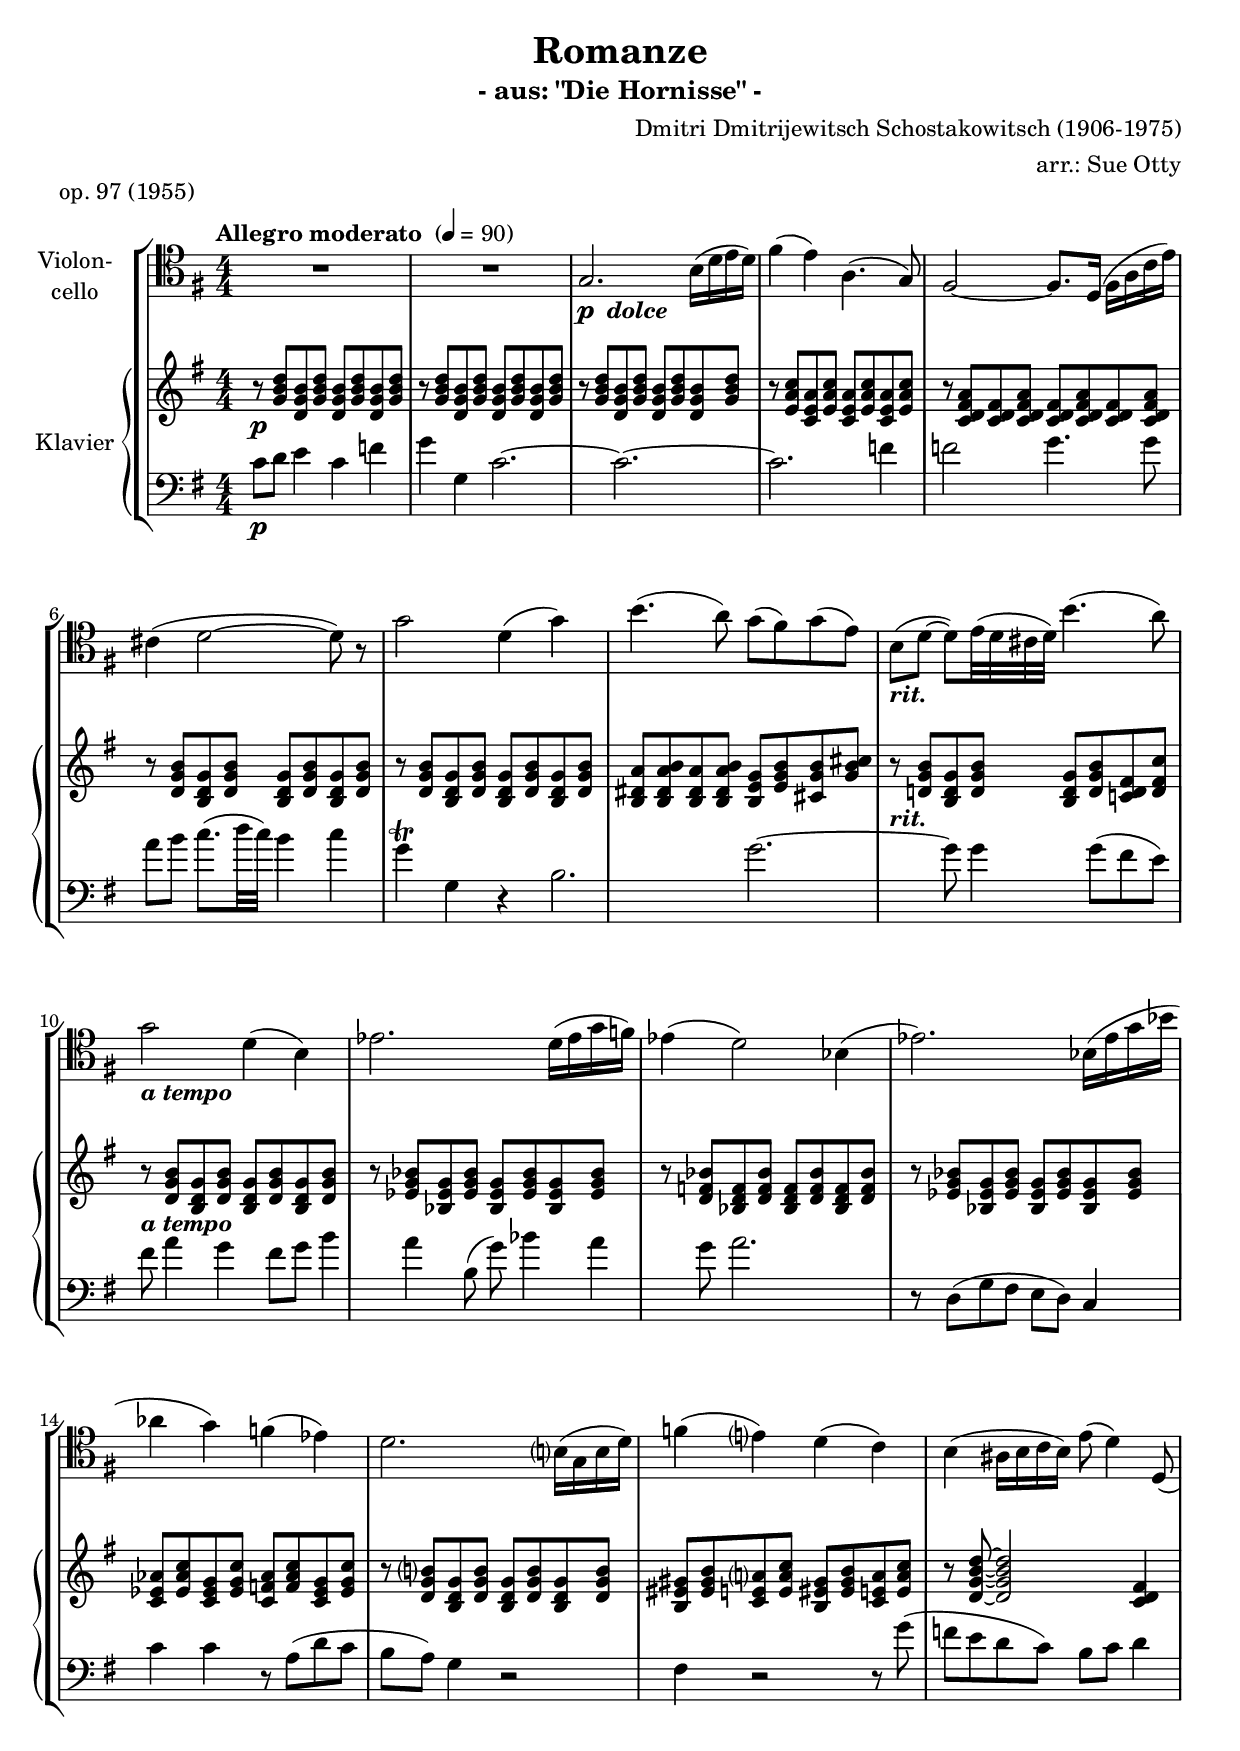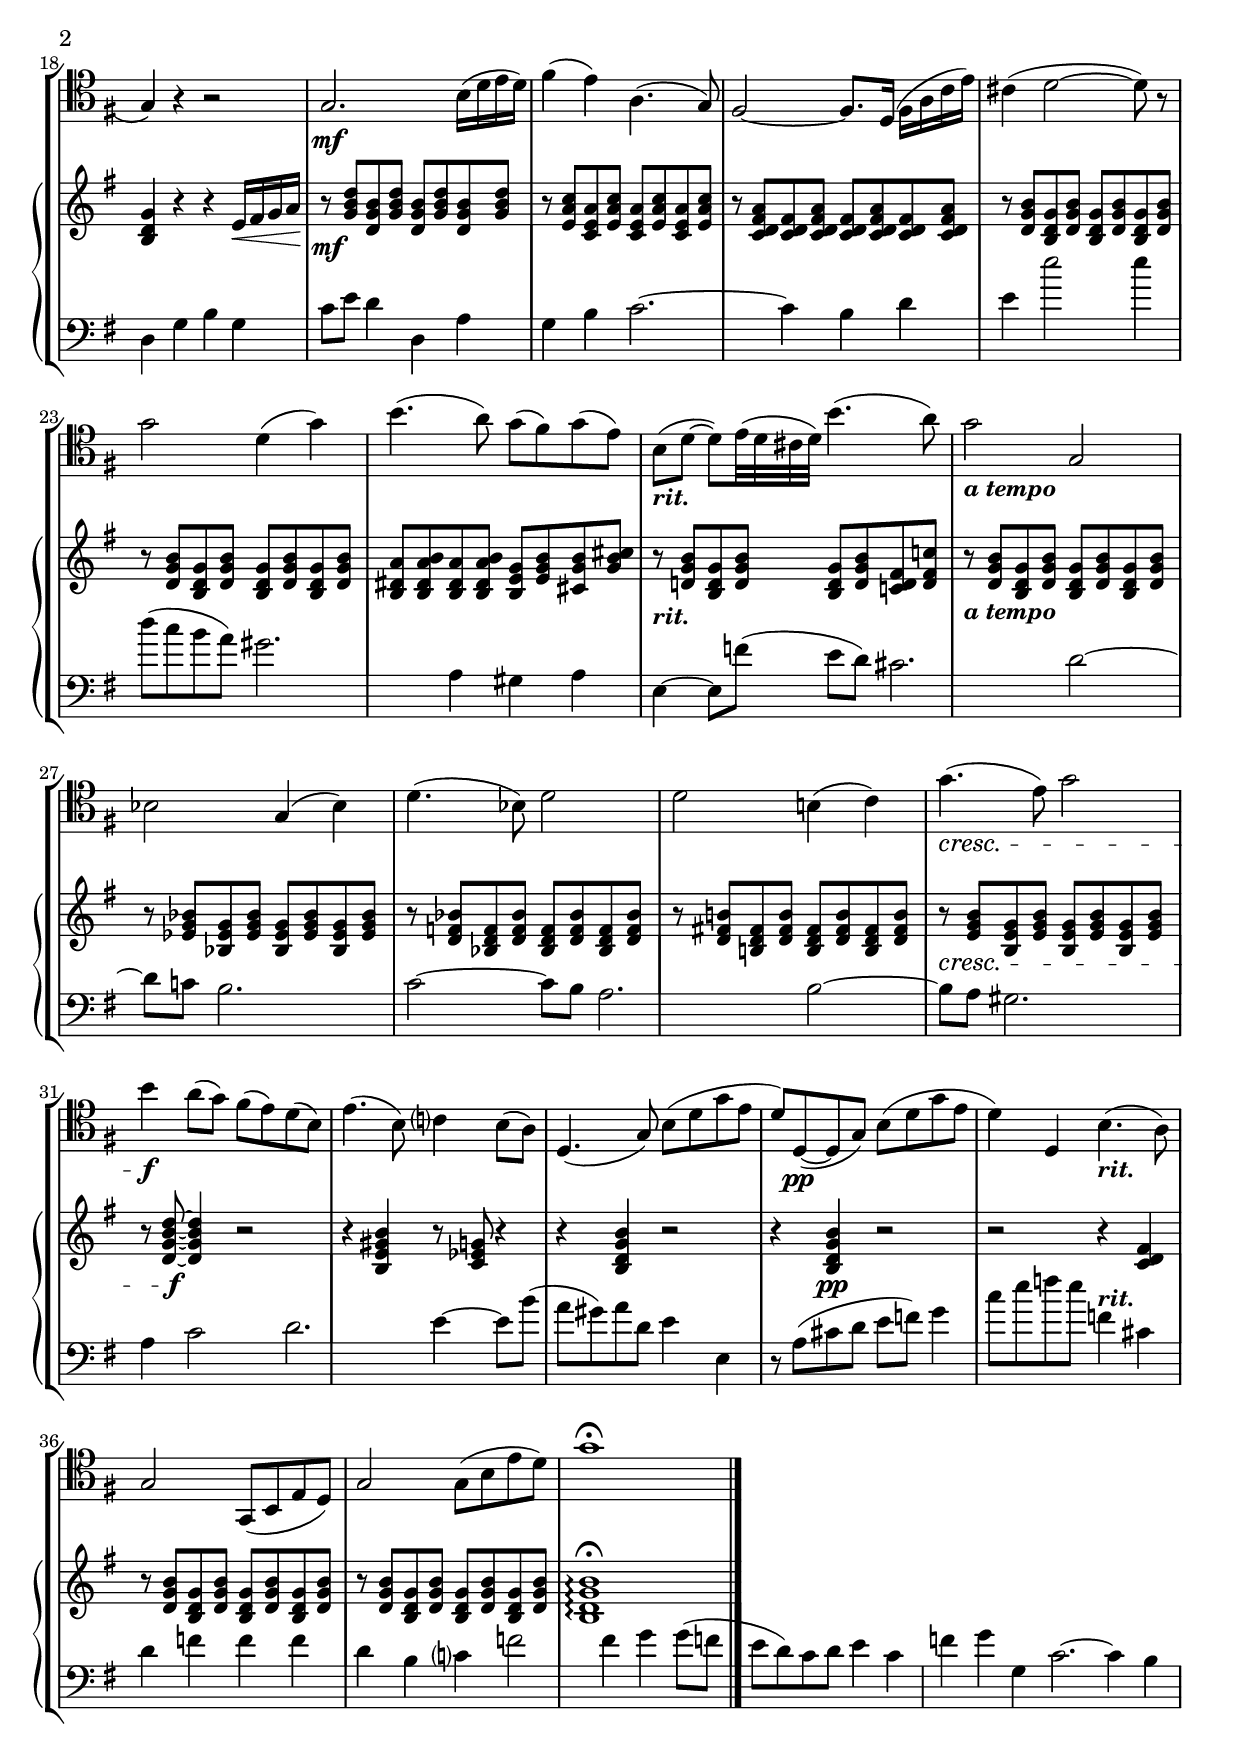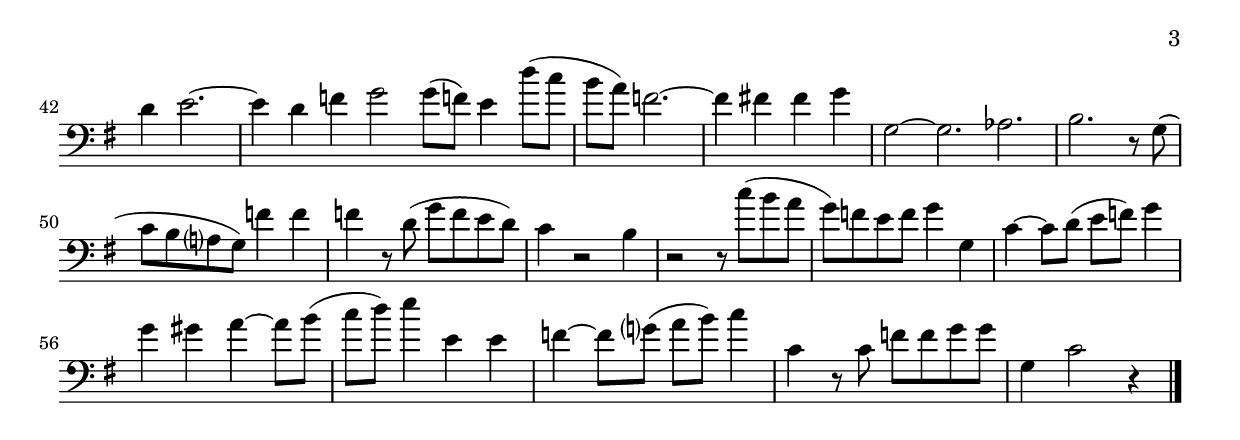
\version "2.18.2"
\include "deutsch.ly"
  
#(set-global-staff-size 20)

\header {
  title     = "Romanze"
  subtitle  = "- aus: \"Die Hornisse\" -"
  composer  = "Dmitri Dmitrijewitsch Schostakowitsch (1906-1975)"
  arranger  = "arr.: Sue Otty"
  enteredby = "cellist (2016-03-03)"
  piece     = "op. 97 (1955)"
}

voiceconsts = {
  \time 4/4
  \key d \major
  \tempo "Allegro moderato " 4=90
 \numericTimeSignature
  \compressFullBarRests
  % Set default beaming for all staves
  %\set Timing.beamExceptions = #'()
  %\set Timing.baseMoment     = #(ly:make-moment 1 8)
  %\set Timing.beatStructure  = #'(2 2 2 3)
}

%mikl = "harpsichord"
mikl = "acoustic grand"
% mist = "trumpet"
mist = "string ensemble 1"
%mikl = "accordion"
%mikl = "concertina"
%miba = "bassoon"
miba = "drawbar organ"

atem = \markup \bold \italic "a tempo"
pdol = \markup { \dynamic p \bold \italic " dolce" }
rit  = \markup \bold \italic "rit."

va = \relative c' {
  \voiceconsts
  \clef "tenor"

  R1*2
  d2._\pdol fis16( a h a)

  cis4( h) e,4.( d8)
  cis2~ cis8. a16( cis e g h)
  gis4( a2~ a8) r
  d2 a4( d)

  fis4.( e8) d( cis) d( h)
  fis(_\rit a~ a) h32( a gis a) fis'4.( e8)
  d2_\atem a4( fis)

  b2. a16( b d c)
  b4( a2) f4(
  b2.) f16( b d f

  es4 d) c( b)
  a2. fis?16( d fis a)
  c4( h?) a( g)

  fis( eis16 fis g fis) h8( a4) a,8(
  d4) r r2
  d2.\mf fis16( a h a)
  
  cis4( h) e,4.( d8)
  cis2~ cis8. a16( cis e g h)
  gis4( a2~ a8) r
  d2 a4( d)

  fis4.( e8) d( cis) d( h)
  fis(_\rit a~ a) h32( a gis a) fis'4.( e8)
  d2_\atem d,

  f d4( f)
  a4.( f8) a2
  a fis!4( g)
  d'4.(\cresc h8) d2

  fis4\f e8( d) cis( h) a( fis)
  h4.( fis8) g?4 fis8( e)
  a,4.( d8) fis( a d h
  a) a,(~\pp a d) fis( a d h

  a4) a, fis'4.(_\rit e8)
  d2 d,8( fis h a)
  d2 d8( fis h a)
  d1\fermata \bar "|."
}

vb = \relative c' {
  \voiceconsts
  \clef "treble"

  r8 <d fis a> <a d fis> <d fis a> <a d fis> <d fis a> <a d fis> <d fis a>
  r <d fis a> <a d fis> <d fis a> <a d fis> <d fis a> <a d fis> <d fis a>
  r <d fis a> <a d fis> <d fis a> <a d fis> <d fis a> <a d fis> <d fis a>

  r <h e g> <g h e> <h e g> <g h e> <h e g> <g h e> <h e g>
  r <g a cis e> <g a cis> <g a cis e> <g a cis> <g a cis e> <g a cis> <g a cis e>
  r <a d fis> <fis a d> <a d fis> <fis a d> <a d fis> <fis a d> <a d fis>
  r <a d fis> <fis a d> <a d fis> <fis a d> <a d fis> <fis a d> <a d fis>

  <fis ais e'> <fis ais e' fis> <fis ais e'> <fis ais e' fis> <fis h d> <h d fis> <gis d' fis> <d' fis gis>
  r <a! d fis> <fis a d> <a d fis> <fis a d> <a d fis> <g! a cis> <a cis g'>
  r <a d fis> <fis a d> <a d fis> <fis a d> <a d fis> <fis a d> <a d fis>

  r <b d f> <f b d> <b d f> <f b d> <b d f> <f b d> <b d f>
  r <a c f> <f a c> <a c f> <f a c> <a c f> <f a c> <a c f>
  r <b d f> <f b d> <b d f> <f b d> <b d f> <f b d> <b d f>

  <g b es> <b es g> <g b d> <b d g> <g c es> <c es g> <g b d> <b d g>
  r <a d fis?> <fis a d> <a d fis> <fis a d> <a d fis> <fis a d> <a d fis>
  <fis his dis> <his dis fis> <g h e?> <h e g> <fis his dis> <his dis fis> <g h e> <h e g>

  r <a d fis a>~ <a d fis a>2 <g a cis>4
  <fis a d> r r h16\< cis d e\!
  r8 <d fis a> <a d fis> <d fis a> <a d fis> <d fis a> <a d fis> <d fis a>
  
  r <h e g> <g h e> <h e g> <g h e> <h e g> <g h e> <h e g>
  r <g a cis e> <g a cis> <g a cis e> <g a cis> <g a cis e> <g a cis> <g a cis e>
  r <a d fis> <fis a d> <a d fis> <fis a d> <a d fis> <fis a d> <a d fis>
  r <a d fis> <fis a d> <a d fis> <fis a d> <a d fis> <fis a d> <a d fis>

  <fis ais e'> <fis ais e' fis> <fis ais e'> <fis ais e' fis> <fis h d> <h d fis> <gis d' fis> <d' fis gis!>
  r <a! d fis> <fis a d> <a d fis> <fis a d> <a d fis> <g! a cis> <a cis g'!>
  r <a d fis> <fis a d> <a d fis> <fis a d> <a d fis> <fis a d> <a d fis>

  r <b d f> <f b d> <b d f> <f b d> <b d f> <f b d> <b d f>
  r <a c f> <f a c> <a c f> <f a c> <a c f> <f a c> <a c f>
  r <a cis! fis!> <fis! a cis> <a cis fis> <fis a cis> <a cis fis> <fis a cis> <a cis fis>
  r <h d fis> <fis h d> <h d fis> <fis h d> <h d fis> <fis h d> <h d fis>

  r <a d fis a>~ <a d fis a>4 r2
  r4 <fis h dis fis> r8 <g b d> r4
  r <fis a d fis> r2
  r4 <fis a d fis> r2

  r r4 <g a cis>
  r8 <a d fis> <fis a d> <a d fis> <fis a d> <a d fis> <fis a d> <a d fis>
  r <a d fis> <fis a d> <a d fis> <fis a d> <a d fis> <fis a d> <a d fis>
  <fis a d fis>1\arpeggio\fermata \bar "|."
}

\include "v3.ily"
v = {
  s1*8\p
  s1^\rit
  s1*9^\atem
  s1*6\mf
  s1^\rit
  s1*4^\atem
  s1\cresc

  s8 s\f s2.
  s1*2
  s4 s\pp s2
  s2 s4_\rit
}


music = \new StaffGroup <<
      \new Staff {
	\set Staff.midiInstrument = \mist
	\set Staff.instrumentName = \markup \center-column { "Violon-" "cello" }
	\transpose d g, { \va }
      }

      \new PianoStaff <<
        \set PianoStaff.instrumentName = \markup \center-column { "Klavier" }
        \set PianoStaff.midiInstrument = \mikl
        \new Staff {
          \transpose d g { \vb }
        }

        \new Dynamics \v

        \new Staff {
          \transpose d g { \vc }
        }
        >>
>>

\book {
  \score {
    \music
    \layout {}
  }

  \score {
    \unfoldRepeats \music

    \midi {
      \context {
        \Score
      }
    }
  }
}
